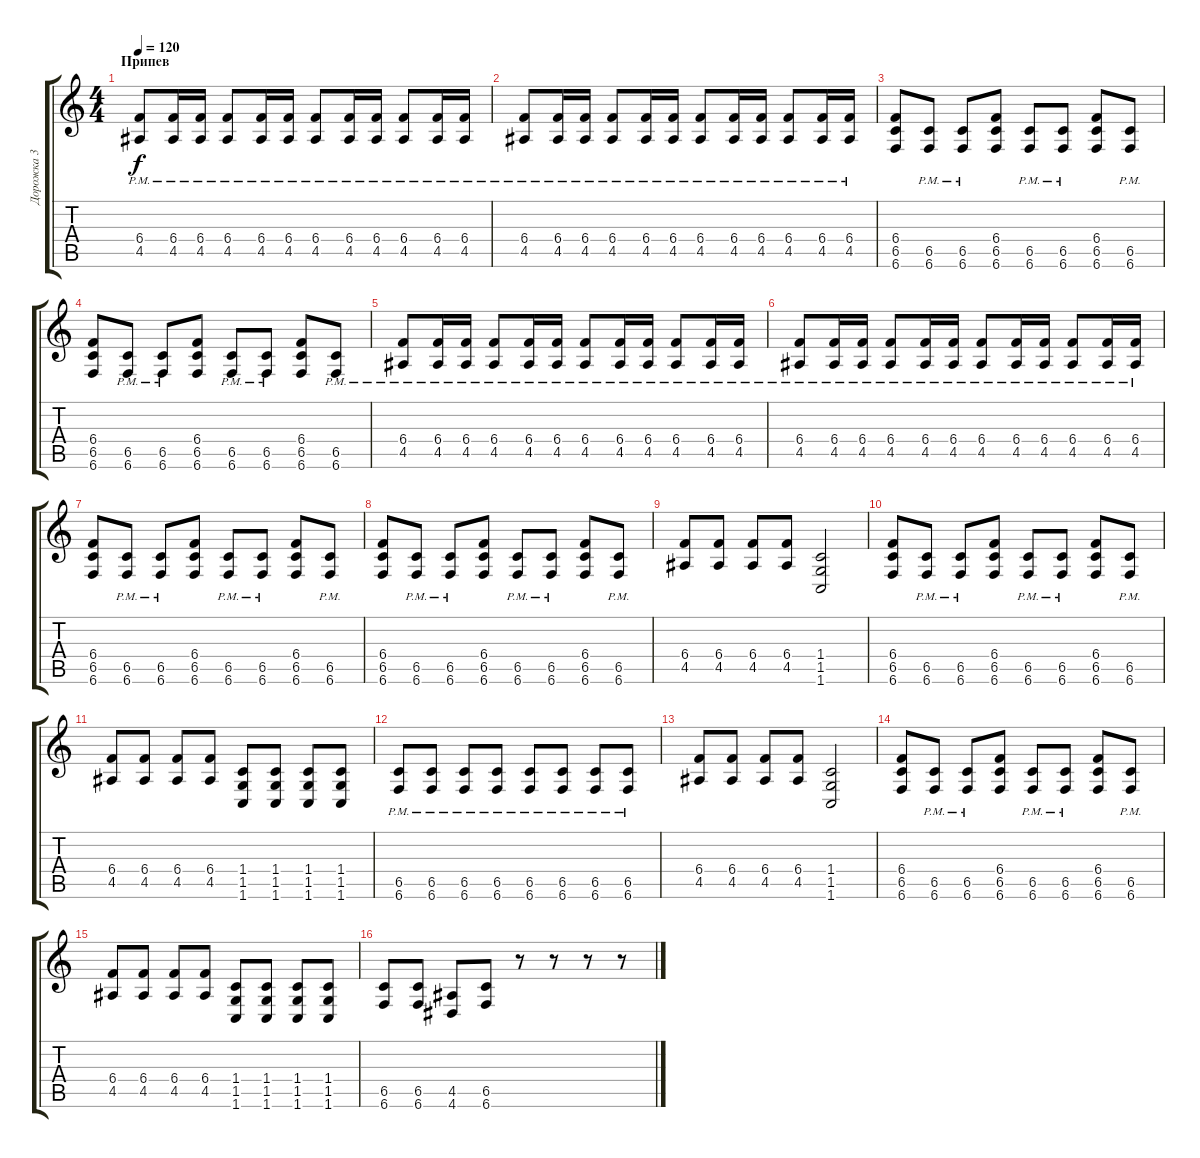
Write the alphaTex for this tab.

\track ("Дорожка 3" "Дорожка 3") {instrument distortionguitar}
\staff {score tabs}
\tuning (Db4 Ab3 E3 B2 Gb2 B1) {hide}
\ts (4 4)
\section ("" "Припев")
\tempo 120
\clef g2
\ks c
(6.4{pm} 4.5{pm}).8{dy f} (6.4{pm} 4.5{pm}).16 (6.4{pm} 4.5{pm}).16 (6.4{pm} 4.5{pm}).8 (6.4{pm} 4.5{pm}).16 (6.4{pm} 4.5{pm}).16 (6.4{pm} 4.5{pm}).8 (6.4{pm} 4.5{pm}).16 (6.4{pm} 4.5{pm}).16 (6.4{pm} 4.5{pm}).8 (6.4{pm} 4.5{pm}).16 (6.4{pm} 4.5{pm}).16 |
(6.4{pm} 4.5{pm}).8 (6.4{pm} 4.5{pm}).16 (6.4{pm} 4.5{pm}).16 (6.4{pm} 4.5{pm}).8 (6.4{pm} 4.5{pm}).16 (6.4{pm} 4.5{pm}).16 (6.4{pm} 4.5{pm}).8 (6.4{pm} 4.5{pm}).16 (6.4{pm} 4.5{pm}).16 (6.4{pm} 4.5{pm}).8 (6.4{pm} 4.5{pm}).16 (6.4{pm} 4.5{pm}).16 |
(6.4 6.5 6.6).8 (6.5{pm} 6.6{pm}).8 (6.5{pm} 6.6{pm}).8 (6.4 6.5 6.6).8 (6.5{pm} 6.6{pm}).8 (6.5{pm} 6.6{pm}).8 (6.4 6.5 6.6).8 (6.5{pm} 6.6{pm}).8 |
(6.4 6.5 6.6).8 (6.5{pm} 6.6{pm}).8 (6.5{pm} 6.6{pm}).8 (6.4 6.5 6.6).8 (6.5{pm} 6.6{pm}).8 (6.5{pm} 6.6{pm}).8 (6.4 6.5 6.6).8 (6.5{pm} 6.6{pm}).8 |
(6.4{pm} 4.5{pm}).8 (6.4{pm} 4.5{pm}).16 (6.4{pm} 4.5{pm}).16 (6.4{pm} 4.5{pm}).8 (6.4{pm} 4.5{pm}).16 (6.4{pm} 4.5{pm}).16 (6.4{pm} 4.5{pm}).8 (6.4{pm} 4.5{pm}).16 (6.4{pm} 4.5{pm}).16 (6.4{pm} 4.5{pm}).8 (6.4{pm} 4.5{pm}).16 (6.4{pm} 4.5{pm}).16 |
(6.4{pm} 4.5{pm}).8 (6.4{pm} 4.5{pm}).16 (6.4{pm} 4.5{pm}).16 (6.4{pm} 4.5{pm}).8 (6.4{pm} 4.5{pm}).16 (6.4{pm} 4.5{pm}).16 (6.4{pm} 4.5{pm}).8 (6.4{pm} 4.5{pm}).16 (6.4{pm} 4.5{pm}).16 (6.4{pm} 4.5{pm}).8 (6.4{pm} 4.5{pm}).16 (6.4{pm} 4.5{pm}).16 |
(6.4 6.5 6.6).8 (6.5{pm} 6.6{pm}).8 (6.5{pm} 6.6{pm}).8 (6.4 6.5 6.6).8 (6.5{pm} 6.6{pm}).8 (6.5{pm} 6.6{pm}).8 (6.4 6.5 6.6).8 (6.5{pm} 6.6{pm}).8 |
(6.4 6.5 6.6).8 (6.5{pm} 6.6{pm}).8 (6.5{pm} 6.6{pm}).8 (6.4 6.5 6.6).8 (6.5{pm} 6.6{pm}).8 (6.5{pm} 6.6{pm}).8 (6.4 6.5 6.6).8 (6.5{pm} 6.6{pm}).8 |
(6.4 4.5).8 (6.4 4.5).8 (6.4 4.5).8 (6.4 4.5).8 (1.4 1.5 1.6).2 |
(6.4 6.5 6.6).8 (6.5{pm} 6.6{pm}).8 (6.5{pm} 6.6{pm}).8 (6.4 6.5 6.6).8 (6.5{pm} 6.6{pm}).8 (6.5{pm} 6.6{pm}).8 (6.4 6.5 6.6).8 (6.5{pm} 6.6{pm}).8 |
(6.4 4.5).8 (6.4 4.5).8 (6.4 4.5).8 (6.4 4.5).8 (1.4 1.5 1.6).8 (1.4 1.5 1.6).8 (1.4 1.5 1.6).8 (1.4 1.5 1.6).8 |
(6.5{pm} 6.6{pm}).8 (6.5{pm} 6.6{pm}).8 (6.5{pm} 6.6{pm}).8 (6.5{pm} 6.6{pm}).8 (6.5{pm} 6.6{pm}).8 (6.5{pm} 6.6{pm}).8 (6.5{pm} 6.6{pm}).8 (6.5{pm} 6.6{pm}).8 |
(6.4 4.5).8 (6.4 4.5).8 (6.4 4.5).8 (6.4 4.5).8 (1.4 1.5 1.6).2 |
(6.4 6.5 6.6).8 (6.5{pm} 6.6{pm}).8 (6.5{pm} 6.6{pm}).8 (6.4 6.5 6.6).8 (6.5{pm} 6.6{pm}).8 (6.5{pm} 6.6{pm}).8 (6.4 6.5 6.6).8 (6.5{pm} 6.6{pm}).8 |
(6.4 4.5).8 (6.4 4.5).8 (6.4 4.5).8 (6.4 4.5).8 (1.4 1.5 1.6).8 (1.4 1.5 1.6).8 (1.4 1.5 1.6).8 (1.4 1.5 1.6).8 |
(6.5 6.6).8 (6.5 6.6).8 (4.5 4.6).8 (6.5 6.6).8 r.8 r.8 r.8 r.8
